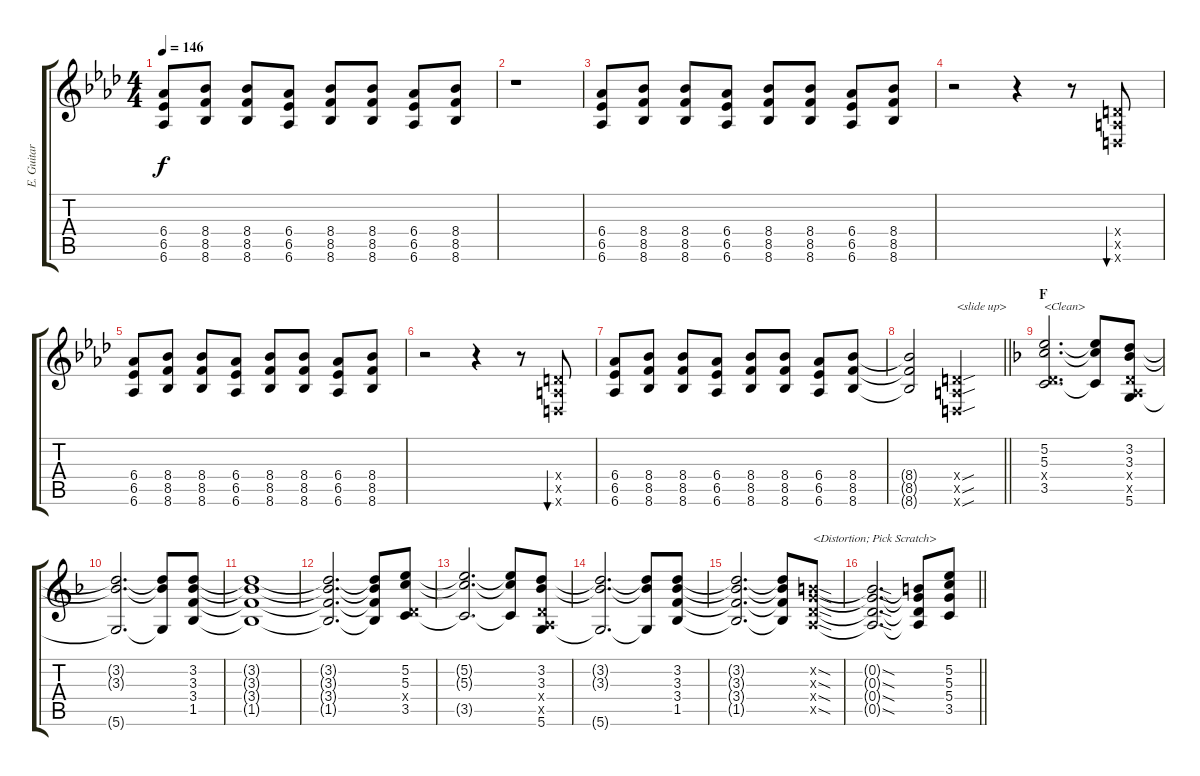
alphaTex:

\track ("E. Guitar II" "E. Guitar ") {instrument overdrivenguitar}
\staff {score tabs}
\tuning (E4 B3 G3 D3 A2 D2) {hide}
\ts (4 4)
\tempo 146
\clef g2
\ks ab
(6.4 6.5 6.6).8{dy f} (8.4 8.5 8.6).8 (8.4 8.5 8.6).8 (6.4 6.5 6.6).8 (8.4 8.5 8.6).8 (8.4 8.5 8.6).8 (6.4 6.5 6.6).8 (8.4 8.5 8.6).8 |
r.1 |
(6.4 6.5 6.6).8 (8.4 8.5 8.6).8 (8.4 8.5 8.6).8 (6.4 6.5 6.6).8 (8.4 8.5 8.6).8 (8.4 8.5 8.6).8 (6.4 6.5 6.6).8 (8.4 8.5 8.6).8 |
r.2 r.4 r.8 (0.4{x} 0.5{x} 0.6{x}).8{bu 120} |
(6.4 6.5 6.6).8 (8.4 8.5 8.6).8 (8.4 8.5 8.6).8 (6.4 6.5 6.6).8 (8.4 8.5 8.6).8 (8.4 8.5 8.6).8 (6.4 6.5 6.6).8 (8.4 8.5 8.6).8 |
r.2 r.4 r.8 (0.4{x} 0.5{x} 0.6{x}).8{bu 120} |
(6.4 6.5 6.6).8 (8.4 8.5 8.6).8 (8.4 8.5 8.6).8 (6.4 6.5 6.6).8 (8.4 8.5 8.6).8 (8.4 8.5 8.6).8 (6.4 6.5 6.6).8 (8.4 8.5 8.6).8 |
\barLineRight lightlight
(8.4{t} 8.5{t} 8.6{t}).2 (0.4{sou x} 0.5{sou x} 0.6{sou x}).2{txt "<slide up>"} |
\section ("" "F")
\ks f
(5.2 5.3 0.4{x} 3.5).2{d txt "<Clean>" instrument electricguitarjazz} (5.2{t} 5.3{t} 3.5{t}).8 (3.2 3.3 0.4{x} 0.5{x} 5.6).8 |
(3.2{t} 3.3{t} 5.6{t}).2{d} (3.2{t} 3.3{t} 5.6{t}).8 (3.2 3.3 3.4 1.5).8 |
(3.2{t} 3.3{t} 3.4{t} 1.5{t}).1 |
(3.2{t} 3.3{t} 3.4{t} 1.5{t}).2{d} (3.2{t} 3.3{t} 3.4{t} 1.5{t}).8 (5.2 5.3 0.4{x} 3.5).8 |
(5.2{t} 5.3{t} 3.5{t}).2{d} (5.2{t} 5.3{t} 3.5{t}).8 (3.2 3.3 0.4{x} 0.5{x} 5.6).8 |
(3.2{t} 3.3{t} 5.6{t}).2{d} (3.2{t} 3.3{t} 5.6{t}).8 (3.2 3.3 3.4 1.5).8 |
(3.2{t} 3.3{t} 3.4{t} 1.5{t}).2{d} (3.2{t} 3.3{t} 3.4{t} 1.5{t}).8 (0.2{sod x} 0.3{sod x} 0.4{sod x} 0.5{sod x}).8{txt "<Distortion; Pick Scratch>" instrument overdrivenguitar} |
\barLineRight lightlight
(0.2{sod t} 0.3{sod t} 0.4{sod t} 0.5{sod t}).2{d} (0.2{t} 0.3{t} 0.4{t} 0.5{t}).8 (5.2 5.3 5.4 3.5).8
